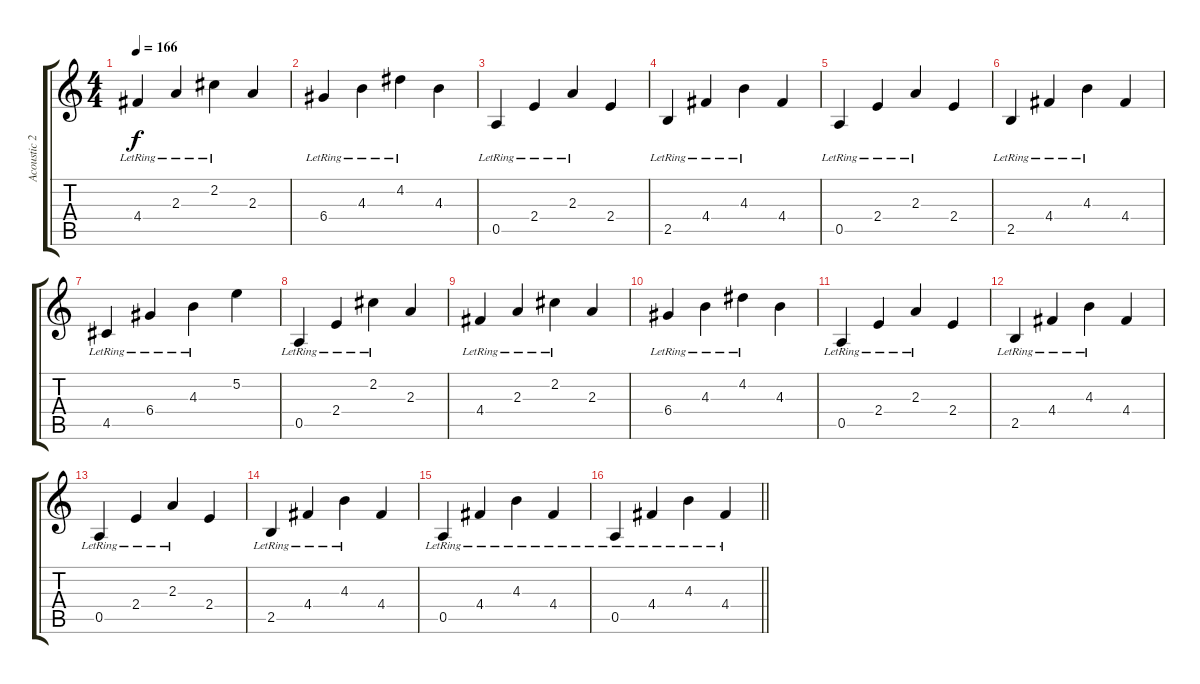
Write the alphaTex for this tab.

\track ("Acoustic 2" "Acoustic 2") {instrument acousticguitarsteel}
\staff {score tabs}
\tuning (E4 B3 G3 D3 A2 E2) {hide}
\ts (4 4)
\tempo 166
\clef g2
\ks c
4.4{lr}.4{dy f} 2.3{lr}.4 2.2{lr}.4 2.3.4 |
6.4{lr}.4 4.3{lr}.4 4.2{lr}.4 4.3.4 |
0.5{lr}.4 2.4{lr}.4 2.3{lr}.4 2.4.4 |
2.5{lr}.4 4.4{lr}.4 4.3{lr}.4 4.4.4 |
0.5{lr}.4 2.4{lr}.4 2.3{lr}.4 2.4.4 |
2.5{lr}.4 4.4{lr}.4 4.3{lr}.4 4.4.4 |
4.5{lr}.4 6.4{lr}.4 4.3{lr}.4 5.2.4 |
0.5{lr}.4 2.4{lr}.4 2.2{lr}.4 2.3.4 |
4.4{lr}.4 2.3{lr}.4 2.2{lr}.4 2.3.4 |
6.4{lr}.4 4.3{lr}.4 4.2{lr}.4 4.3.4 |
0.5{lr}.4 2.4{lr}.4 2.3{lr}.4 2.4.4 |
2.5{lr}.4 4.4{lr}.4 4.3{lr}.4 4.4.4 |
0.5{lr}.4 2.4{lr}.4 2.3{lr}.4 2.4.4 |
2.5{lr}.4 4.4{lr}.4 4.3{lr}.4 4.4.4 |
0.5{lr}.4 4.4{lr}.4 4.3{lr}.4 4.4{lr}.4 |
\barLineRight lightlight
0.5{lr}.4 4.4{lr}.4 4.3{lr}.4 4.4{lr}.4
